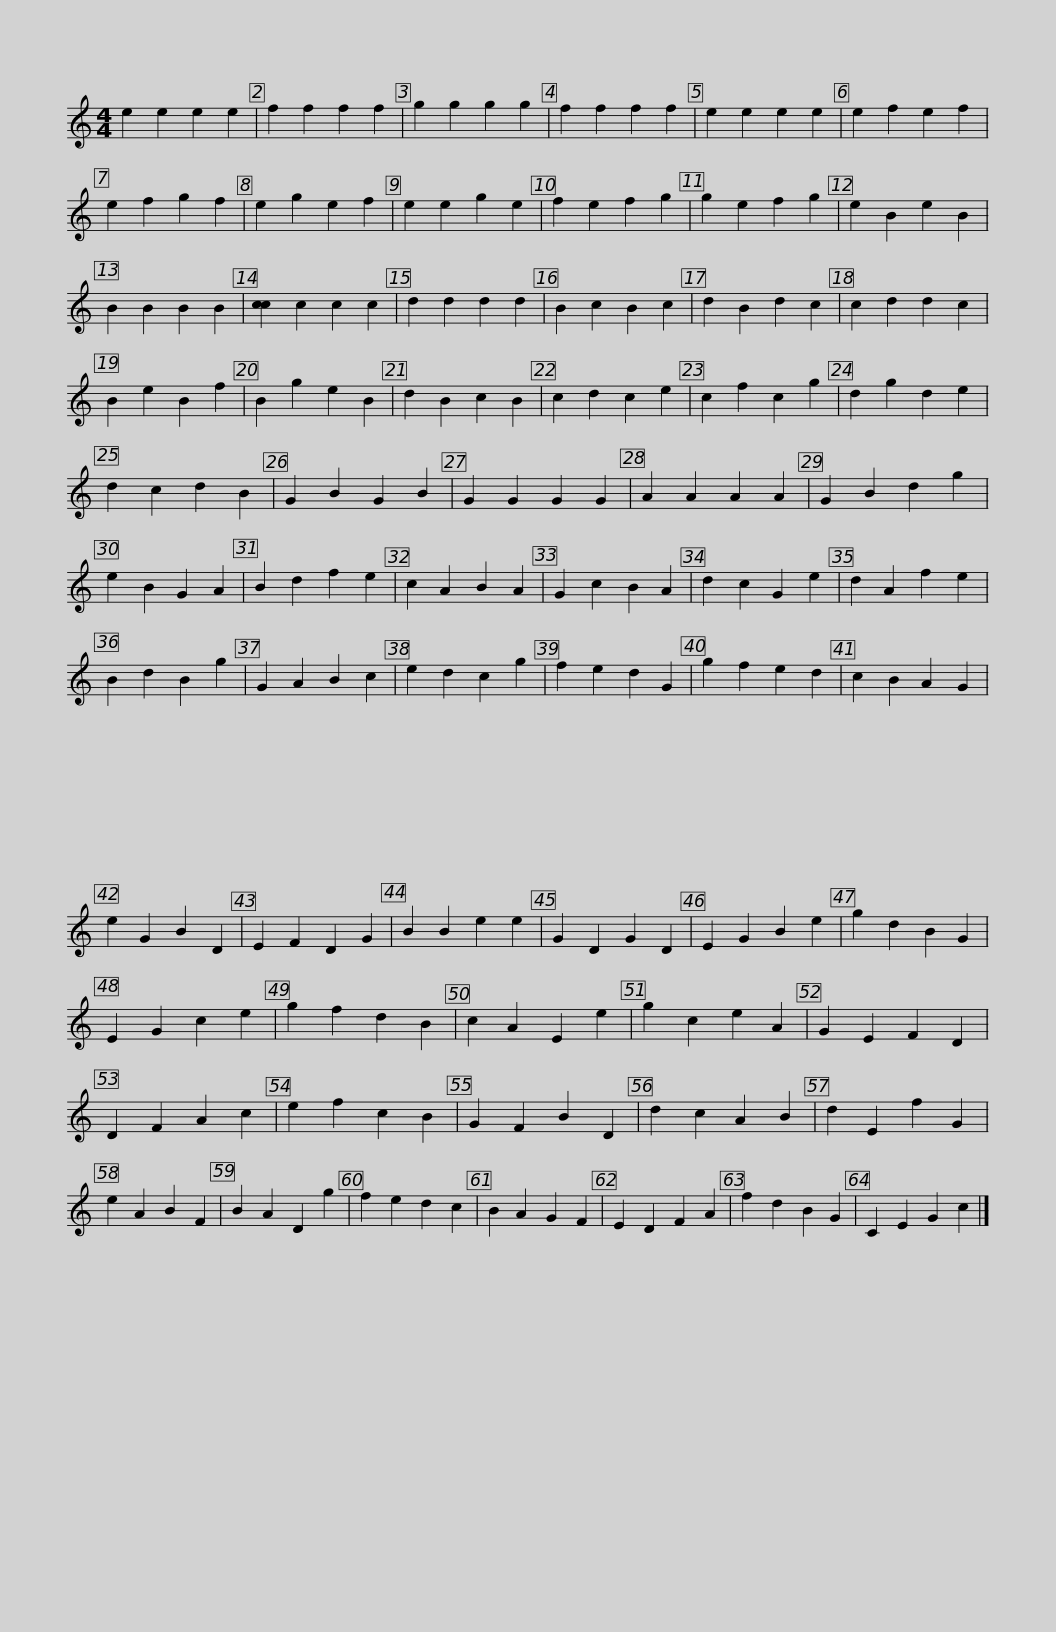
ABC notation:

X:1
L:1/8
M:4/4
I:linebreak $
K:C
V:1 treble
V:1
 e2 e2 e2 e2 | f2 f2 f2 f2 | g2 g2 g2 g2 | f2 f2 f2 f2 | e2 e2 e2 e2 | %5
 e2 f2 e2 f2 | e2 f2 g2 f2 | e2 g2 e2 f2 |$ e2 e2 g2 e2 | f2 e2 f2 g2 | %10
 g2 e2 f2 g2 | e2 B2 e2 B2 | B2 B2 B2 B2 | [cc]2 c2 c2 c2 | d2 d2 d2 d2 | %15
 B2 c2 B2 c2 |$ d2 B2 d2 c2 | c2 d2 d2 c2 | B2 e2 B2 f2 | B2 g2 e2 B2 | %20
 d2 B2 c2 B2 | c2 d2 c2 e2 | c2 f2 c2 g2 | d2 g2 d2 e2 |$ d2 c2 d2 B2 | %25
 G2 B2 G2 B2 | G2 G2 G2 G2 | A2 A2 A2 A2 | G2 B2 d2 g2 | e2 B2 G2 A2 | %30
 B2 d2 f2 e2 | c2 A2 B2 A2 |$ G2 c2 B2 A2 | d2 c2 G2 e2 | d2 A2 f2 e2 | %35
 B2 d2 B2 g2 | G2 A2 B2 c2 | e2 d2 c2 g2 | f2 e2 d2 G2 | g2 f2 e2 d2 |$ %40
 c2 B2 A2 G2 | e2 G2 B2 D2 | E2 F2 D2 G2 | B2 B2 e2 e2 | G2 D2 G2 D2 | %45
 E2 G2 B2 e2 | g2 d2 B2 G2 | E2 G2 c2 e2 |$ g2 f2 d2 B2 | c2 A2 E2 e2 | %50
 g2 c2 e2 A2 | G2 E2 F2 D2 | D2 F2 A2 c2 | e2 f2 c2 B2 | G2 F2 B2 D2 | %55
 d2 c2 A2 B2 |$ d2 E2 f2 G2 | e2 A2 B2 F2 | B2 A2 D2 g2 | f2 e2 d2 c2 | %60
 B2 A2 G2 F2 | E2 D2 F2 A2 | f2 d2 B2 G2 | C2 E2 G2 c2 |] %64
